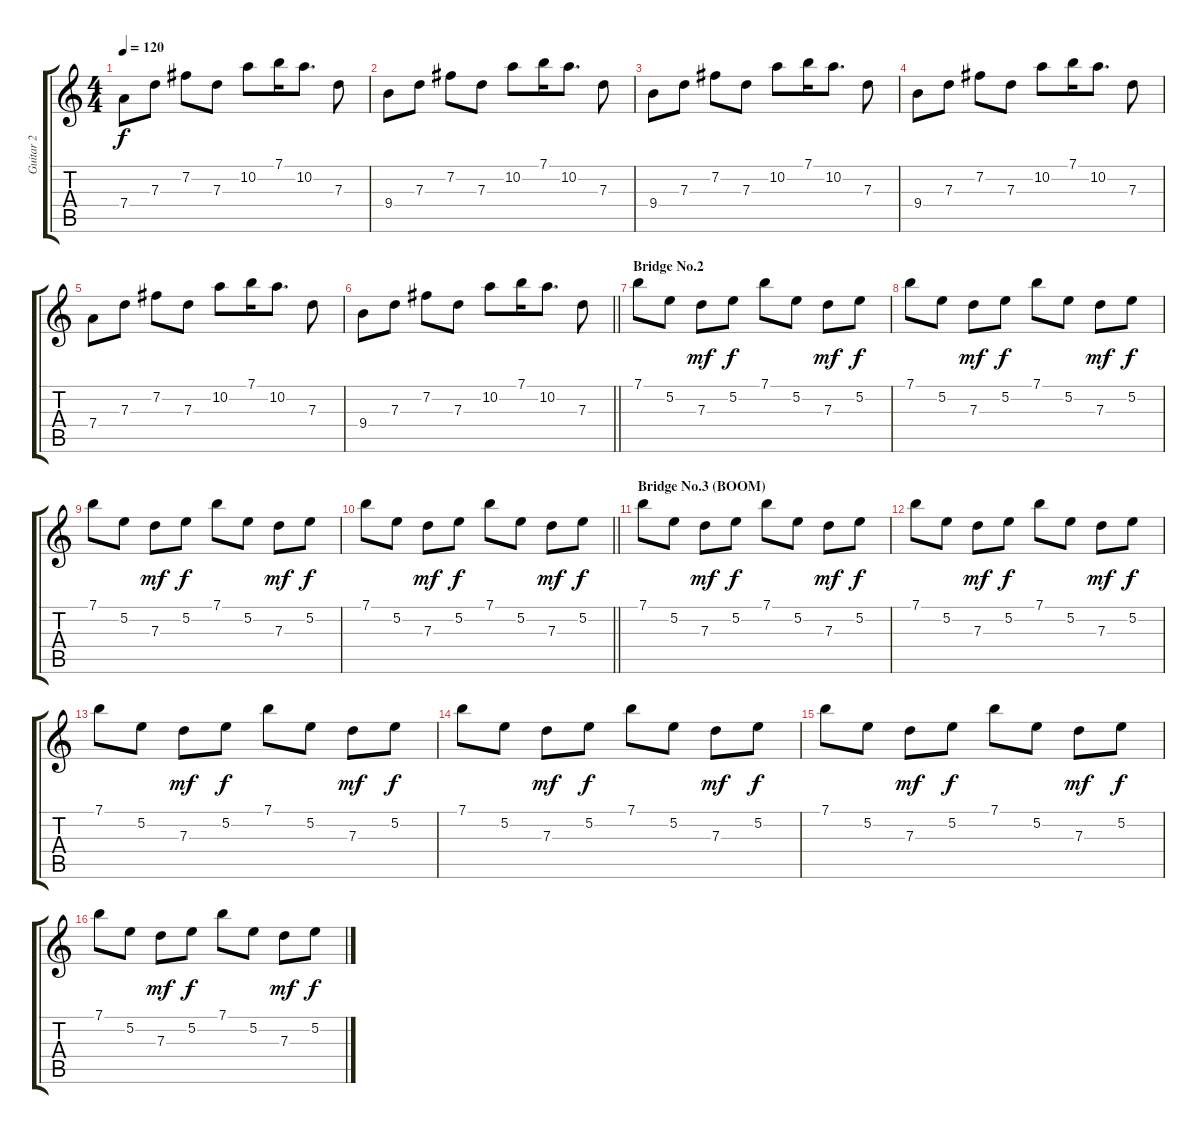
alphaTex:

\track ("Guitar 2" "Guitar 2") {instrument electricguitarjazz}
\staff {score tabs}
\tuning (E4 B3 G3 D3 A2 E2) {hide}
\ts (4 4)
\tempo 120
\clef g2
\ks c
7.4.8{dy f} 7.3.8 7.2.8 7.3.8 10.2.8 7.1.16 10.2.8{d} 7.3.8 |
9.4.8 7.3.8 7.2.8 7.3.8 10.2.8 7.1.16 10.2.8{d} 7.3.8 |
9.4.8 7.3.8 7.2.8 7.3.8 10.2.8 7.1.16 10.2.8{d} 7.3.8 |
9.4.8 7.3.8 7.2.8 7.3.8 10.2.8 7.1.16 10.2.8{d} 7.3.8 |
7.4.8 7.3.8 7.2.8 7.3.8 10.2.8 7.1.16 10.2.8{d} 7.3.8 |
\barLineRight lightlight
9.4.8 7.3.8 7.2.8 7.3.8 10.2.8 7.1.16 10.2.8{d} 7.3.8 |
\section ("" "Bridge No.2")
7.1.8 5.2.8 7.3.8{dy mf} 5.2.8{dy f} 7.1.8 5.2.8 7.3.8{dy mf} 5.2.8{dy f} |
7.1.8 5.2.8 7.3.8{dy mf} 5.2.8{dy f} 7.1.8 5.2.8 7.3.8{dy mf} 5.2.8{dy f} |
7.1.8 5.2.8 7.3.8{dy mf} 5.2.8{dy f} 7.1.8 5.2.8 7.3.8{dy mf} 5.2.8{dy f} |
\barLineRight lightlight
7.1.8 5.2.8 7.3.8{dy mf} 5.2.8{dy f} 7.1.8 5.2.8 7.3.8{dy mf} 5.2.8{dy f} |
\section ("" "Bridge No.3 (BOOM)")
7.1.8 5.2.8 7.3.8{dy mf} 5.2.8{dy f} 7.1.8 5.2.8 7.3.8{dy mf} 5.2.8{dy f} |
7.1.8 5.2.8 7.3.8{dy mf} 5.2.8{dy f} 7.1.8 5.2.8 7.3.8{dy mf} 5.2.8{dy f} |
7.1.8 5.2.8 7.3.8{dy mf} 5.2.8{dy f} 7.1.8 5.2.8 7.3.8{dy mf} 5.2.8{dy f} |
7.1.8 5.2.8 7.3.8{dy mf} 5.2.8{dy f} 7.1.8 5.2.8 7.3.8{dy mf} 5.2.8{dy f} |
7.1.8 5.2.8 7.3.8{dy mf} 5.2.8{dy f} 7.1.8 5.2.8 7.3.8{dy mf} 5.2.8{dy f} |
7.1.8 5.2.8 7.3.8{dy mf} 5.2.8{dy f} 7.1.8 5.2.8 7.3.8{dy mf} 5.2.8{dy f}
